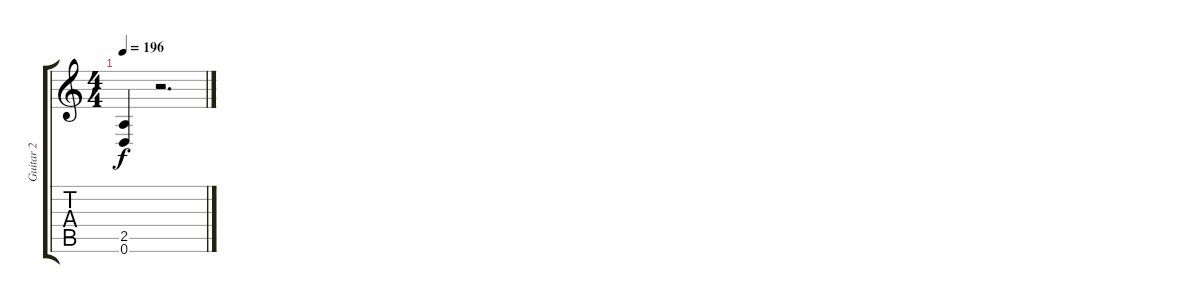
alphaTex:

\track ("Guitar 2" "Guitar 2") {instrument distortionguitar}
\staff {score tabs}
\tuning (D4 A3 F3 C3 G2 D2) {hide}
\ts (4 4)
\tempo 196
\clef g2
\ks c
(2.5{t} 0.6{t}).4{dy f} r.2{d}
